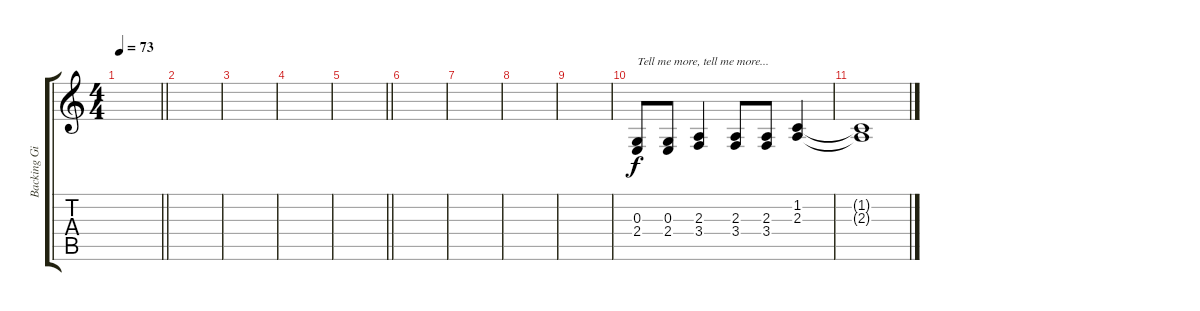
\track ("Backing Girls" "Backing Gi") {instrument clarinet}
\staff {score tabs}
\tuning (E4 B3 G3 D3 A2 E2) {hide}
\ts (4 4)
\tempo 73
\clef g2
\barLineRight lightlight
\ks c
|
|
|
|
\barLineRight lightlight
|
|
|
|
|
(0.3 2.4).8{txt "Tell me more, tell me more..."} (0.3 2.4).8 (2.3 3.4).4 (2.3 3.4).8 (2.3 3.4).8 (1.2 2.3).4 |
(1.2{t} 2.3{t}).1
